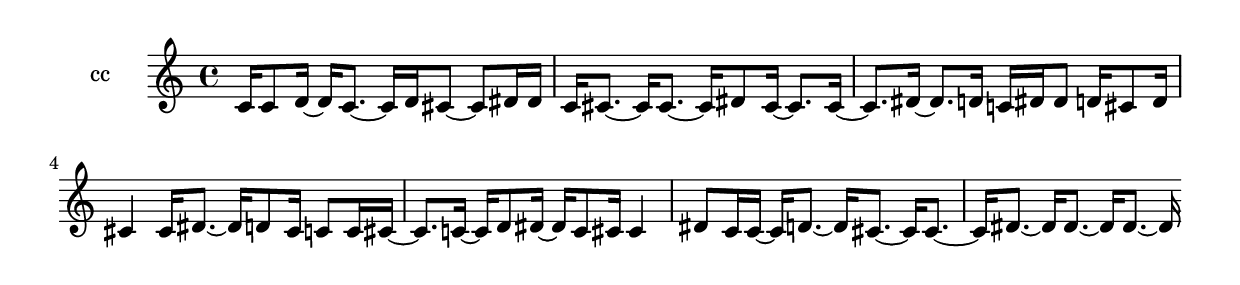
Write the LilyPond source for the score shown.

% [notes] external for Pure Data
% development-version July 14, 2014 
% by Jaime E. Oliver La Rosa
% la.rosa@nyu.edu
% @ the Waverly Labs in NYU MUSIC FAS
% Open this file with Lilypond
% more information is available at lilypond.org
% Released under the GNU General Public License.

% HEADERS

glissandoSkipOn = {
	\override NoteColumn.glissando-skip = ##t
	\hide NoteHead
	\hide Accidental
	\hide Tie
	\override NoteHead.no-ledgers = ##t
}

glissandoSkipOff = {
	\revert NoteColumn.glissando-skip
	\undo \hide NoteHead
	\undo \hide Tie
	\undo \hide Accidental
	\revert NoteHead.no-ledgers
}
cc_part = \relative c' 
{

\time 4/4

\clef treble 
% ________________________________________bar 1 :
 c16  c8  d16~ 
	d16  c8.~ 
		c16  d16  cis8~ 
			cis8  dis16  dis16  |
% ________________________________________bar 2 :
c16  cis8.~ 
	cis16  cis8.~ 
		cis16  dis8  cis16~ 
			cis8.  cis16~  |
% ________________________________________bar 3 :
cis8.  dis16~ 
	dis8.  d16 
		c16  dis16  dis8 
			d16  cis8  d16  |
% ________________________________________bar 4 :
cis4 
	cis16  dis8.~ 
		dis16  d8  cis16 
			c8  c16  cis16~  |
% ________________________________________bar 5 :
cis8.  c16~ 
	c16  d8  dis16~ 
		dis16  c8  cis16 
			cis4  |
% ________________________________________bar 6 :
dis8  c16  c16~ 
	c16  d8.~ 
		d16  cis8.~ 
			cis16  cis8.~  |
% ________________________________________bar 7 :
cis16  dis8.~ 
	dis16  dis8.~ 
		dis16  dis8.~ 
			dis16 
}

\score {
	\new Staff \with { instrumentName = "cc" } {
		\new Voice {
			\cc_part
		}
	}
	\layout {
		\mergeDifferentlyHeadedOn
		\mergeDifferentlyDottedOn
		\set harmonicDots = ##t
		\override Glissando.thickness = #4
		\set Staff.pedalSustainStyle = #'mixed
		\override TextSpanner.bound-padding = #1.0
		\override TextSpanner.bound-details.right.padding = #1.3
		\override TextSpanner.bound-details.right.stencil-align-dir-y = #CENTER
		\override TextSpanner.bound-details.left.stencil-align-dir-y = #CENTER
		\override TextSpanner.bound-details.right-broken.text = ##f
		\override TextSpanner.bound-details.left-broken.text = ##f
		\override Glissando.minimum-length = #4
		\override Glissando.springs-and-rods = #ly:spanner::set-spacing-rods
		\override Glissando.breakable = ##t
		\override Glissando.after-line-breaking = ##t
		\set baseMoment = #(ly:make-moment 1/8)
		\set beatStructure = #'(2 2 2 2)
		#(set-default-paper-size "a4")
	}
	\midi { }
}

\version "2.18.2"
% notes Pd External version testing 
